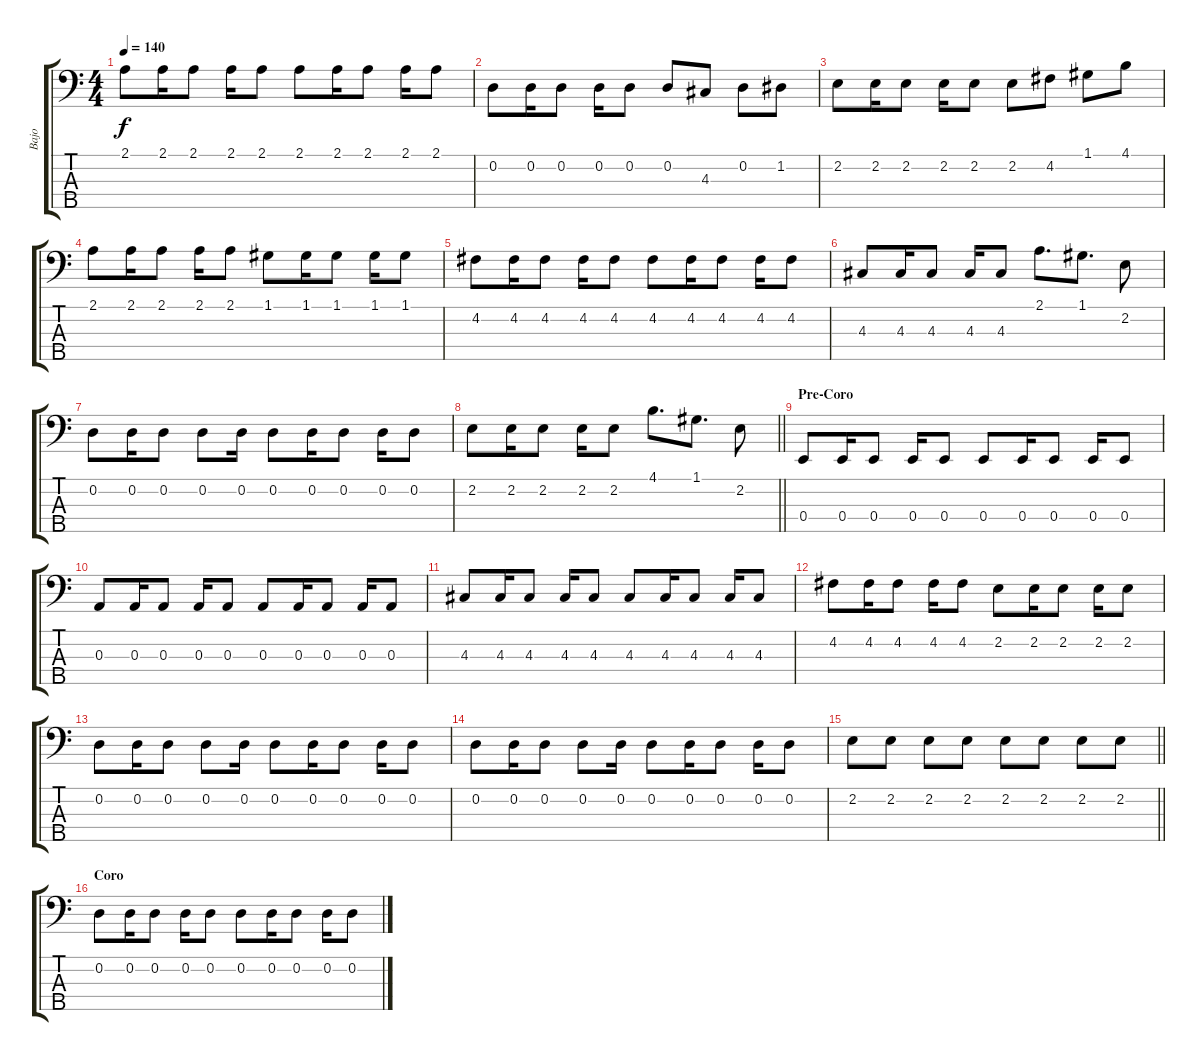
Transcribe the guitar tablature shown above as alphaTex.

\track ("Bajo" "Bajo") {instrument electricbassfinger}
\staff {score tabs}
\tuning (G2 D2 A1 E1 B0) {hide}
\ts (4 4)
\tempo 140
\clef f4
\ks c
2.1.8{dy f} 2.1.16 2.1.8 2.1.16 2.1.8 2.1.8 2.1.16 2.1.8 2.1.16 2.1.8 |
0.2.8 0.2.16 0.2.8 0.2.16 0.2.8 0.2.8 4.3.8 0.2.8 1.2.8 |
2.2.8 2.2.16 2.2.8 2.2.16 2.2.8 2.2.8 4.2.8 1.1.8 4.1.8 |
2.1.8 2.1.16 2.1.8 2.1.16 2.1.8 1.1.8 1.1.16 1.1.8 1.1.16 1.1.8 |
4.2.8 4.2.16 4.2.8 4.2.16 4.2.8 4.2.8 4.2.16 4.2.8 4.2.16 4.2.8 |
4.3.8 4.3.16 4.3.8 4.3.16 4.3.8 2.1.8{d} 1.1.8{d} 2.2.8 |
0.2.8 0.2.16 0.2.8 0.2.8 0.2.16 0.2.8 0.2.16 0.2.8 0.2.16 0.2.8 |
\barLineRight lightlight
2.2.8 2.2.16 2.2.8 2.2.16 2.2.8 4.1.8{d} 1.1.8{d} 2.2.8 |
\section ("" "Pre-Coro")
0.4.8 0.4.16 0.4.8 0.4.16 0.4.8 0.4.8 0.4.16 0.4.8 0.4.16 0.4.8 |
0.3.8 0.3.16 0.3.8 0.3.16 0.3.8 0.3.8 0.3.16 0.3.8 0.3.16 0.3.8 |
4.3.8 4.3.16 4.3.8 4.3.16 4.3.8 4.3.8 4.3.16 4.3.8 4.3.16 4.3.8 |
4.2.8 4.2.16 4.2.8 4.2.16 4.2.8 2.2.8 2.2.16 2.2.8 2.2.16 2.2.8 |
0.2.8 0.2.16 0.2.8 0.2.8 0.2.16 0.2.8 0.2.16 0.2.8 0.2.16 0.2.8 |
0.2.8 0.2.16 0.2.8 0.2.8 0.2.16 0.2.8 0.2.16 0.2.8 0.2.16 0.2.8 |
\barLineRight lightlight
2.2.8 2.2.8 2.2.8 2.2.8 2.2.8 2.2.8 2.2.8 2.2.8 |
\section ("" "Coro")
0.2.8 0.2.16 0.2.8 0.2.16 0.2.8 0.2.8 0.2.16 0.2.8 0.2.16 0.2.8
